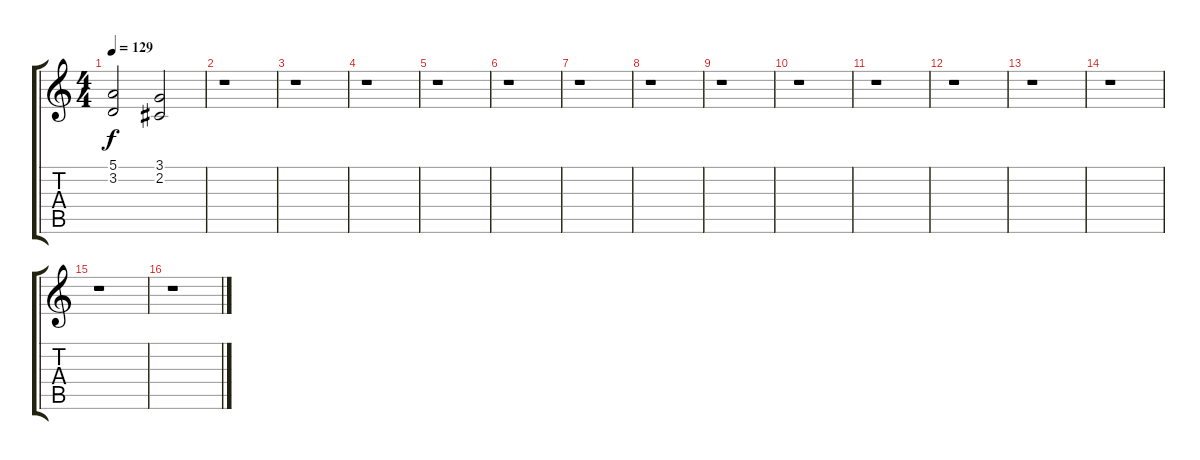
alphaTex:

\track "" {instrument stringensemble2}
\staff {score tabs}
\tuning (E4 B3 G3 D3 A2 E2) {hide}
\ts (4 4)
\tempo 129
\clef g2
\ks c
(5.1 3.2).2{dy f} (3.1 2.2).2 |
r.1 |
r.1 |
r.1 |
r.1 |
r.1 |
r.1 |
r.1 |
r.1 |
r.1 |
r.1 |
r.1 |
r.1 |
r.1 |
r.1 |
r.1
